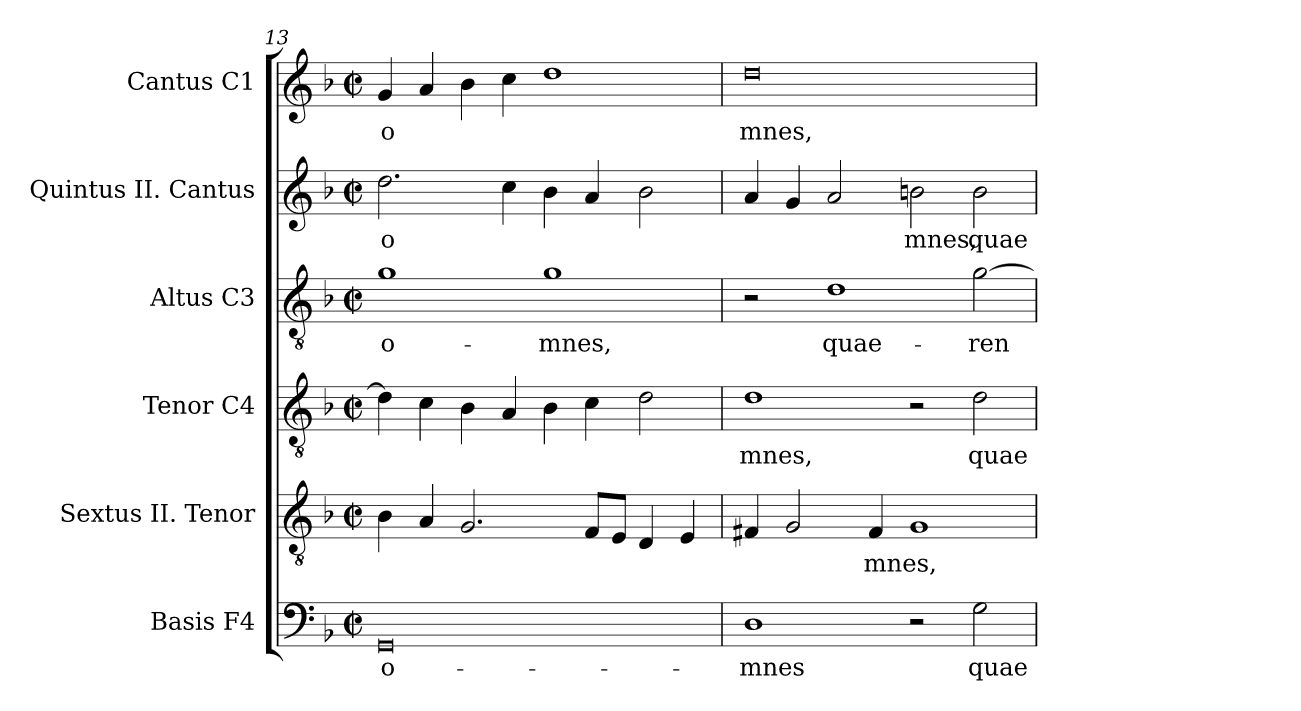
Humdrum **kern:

**kern	**text	**kern	**text	**kern	**text	**kern	**text	**kern	**text	**kern	**text
*part6	*part6	*part5	*part5	*part4	*part4	*part3	*part3	*part2	*part2	*part1	*part1
*staff6	*staff6	*staff5	*staff5	*staff4	*staff4	*staff3	*staff3	*staff2	*staff2	*staff1	*staff1
*I"Basis  F4	*	*I"Sextus  II. Tenor	*	*I"Tenor  C4	*	*I"Altus  C3	*	*I"Quintus  II. Cantus	*	*I"Cantus  C1	*
*I'B	*	*	*	*I'T	*	*I'A	*	*	*	*I'C	*
*clefF4	*	*clefGv2	*	*clefGv2	*	*clefGv2	*	*clefG2	*	*clefG2	*
*k[b-]	*	*k[b-]	*	*k[b-]	*	*k[b-]	*	*k[b-]	*	*k[b-]	*
*F:	*	*F:	*	*F:	*	*F:	*	*F:	*	*F:	*
*M2/2	*	*M2/2	*	*M2/2	*	*M2/2	*	*M2/2	*	*M2/2	*
*met(c|)	*	*met(c|)	*	*met(c|)	*	*met(c|)	*	*met(c|)	*	*met(c|)	*
=13	=13	=13	=13	=13	=13	=13	=13	=13	=13	=13	=13
!	!LO:LY:b:cj	!	!LO:LY:b:rj	!	!LO:LY:b:cj	!	!LO:LY:b:cj	!	!LO:LY:b:cj	!	!LO:LY:b:cj
0GG	o-	4B-\	--	4d\]	--	1g	o-	2.dd\	o-	4g/	o-
!	!	!	!LO:LY:b:rj	!	!LO:LY:b:cj	!	!	!	!	!	!LO:LY:b:cj
.	.	4A/	--	4c\	--	.	.	.	.	4a/	--
!	!	!	!LO:LY:b:rj	!	!LO:LY:b:cj	!	!	!	!	!	!LO:LY:b:cj
.	.	2.G/	--	4B-\	--	.	.	.	.	4b-\	--
!	!	!	!	!	!LO:LY:b:cj	!	!	!	!LO:LY:b:cj	!	!LO:LY:b:cj
.	.	.	.	4A/	--	.	.	4cc\	--	4cc\	--
!	!	!	!	!	!LO:LY:b:cj	!	!LO:LY:b:cj	!	!LO:LY:b:cj	!	!LO:LY:b:cj
.	.	.	.	4B-\	--	1g	-mnes,	4b-\	--	1dd	--
!	!	!	!LO:LY:b:rj	!	!LO:LY:b:cj	!	!	!	!LO:LY:b:cj	!	!
.	.	8F/L	--	4c\	--	.	.	4a/	--	.	.
!	!	!	!LO:LY:b:rj	!	!	!	!	!	!	!	!
.	.	8E/J	--	.	.	.	.	.	.	.	.
!	!	!	!LO:LY:b:rj	!	!LO:LY:b:cj	!	!	!	!LO:LY:b:cj	!	!
.	.	4D/	--	2d\	--	.	.	2b-\	--	.	.
!	!	!	!LO:LY:b:rj	!	!	!	!	!	!	!	!
.	.	4E/	--	.	.	.	.	.	.	.	.
=14	=14	=14	=14	=14	=14	=14	=14	=14	=14	=14	=14
!	!LO:LY:b:cj	!	!LO:LY:b:rj	!	!LO:LY:b:cj	!	!	!	!LO:LY:b:cj	!	!LO:LY:b:cj
1D	-mnes	4F#X/	--	1d	-mnes,	2r	.	4a/	--	0dd	-mnes,
!	!	!	!LO:LY:b:rj	!	!	!	!	!	!LO:LY:b:cj	!	!
.	.	2G/	--	.	.	.	.	4g/	--	.	.
!	!	!	!	!	!	!	!LO:LY:b:cj	!	!LO:LY:b:cj	!	!
.	.	.	.	.	.	1d	quae-	2a/	--	.	.
!	!	!	!LO:LY:b:rj	!	!	!	!	!	!	!	!
.	.	4F#/	-mnes,	.	.	.	.	.	.	.	.
!	!	!	!LO:LY:b:rj	!	!	!	!	!	!LO:LY:b:cj	!	!
2r	.	1G	.	2r	.	.	.	2bn\	-mnes,	.	.
!	!LO:LY:b:cj	!	!	!	!LO:LY:b:cj	!	!LO:LY:b:cj	!	!LO:LY:b:cj	!	!
2G\	quae-	.	.	2d\	quae-	[<2g\	-ren-	2b\	quae-	.	.
=	=	=	=	=	=	=	=	=	=	=	=
*-	*-	*-	*-	*-	*-	*-	*-	*-	*-	*-	*-
